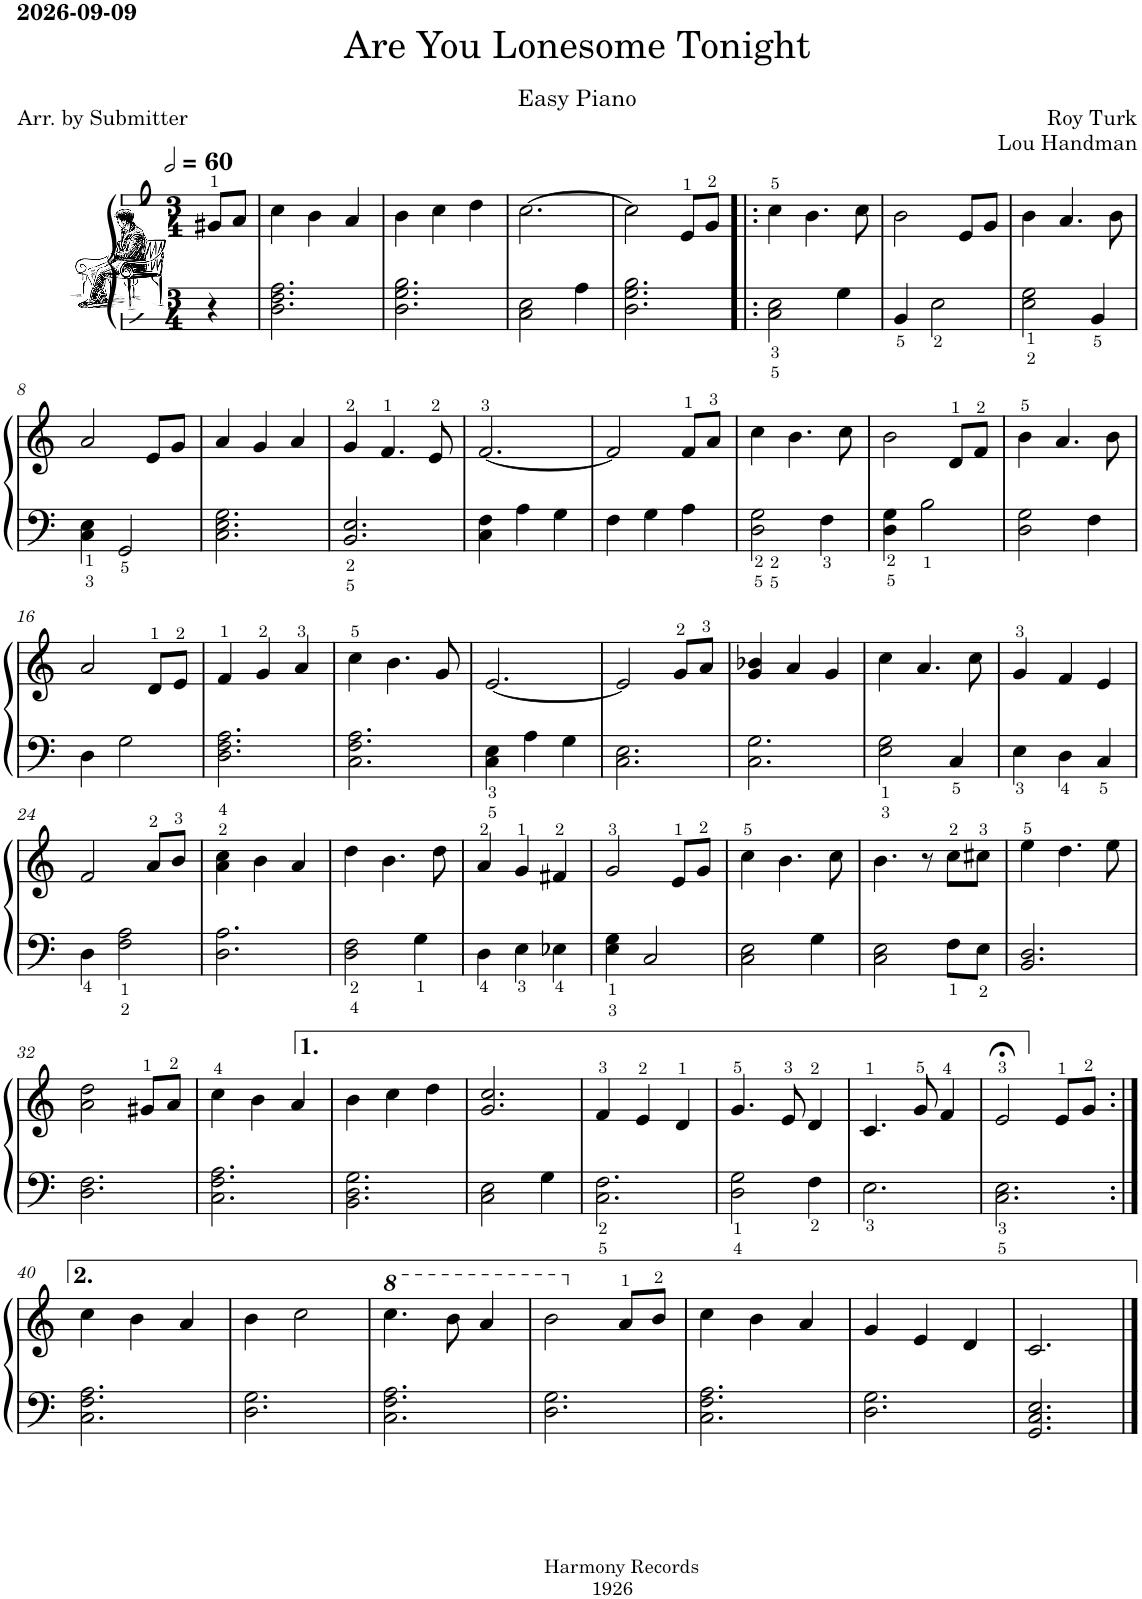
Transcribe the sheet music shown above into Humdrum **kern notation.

**kern	**kern
*part1	*part1
*staff2	*staff1
*I"Piano	*
*I'Pno	*
*clefF4	*clefG2
*k[]	*k[]
*M3/4	*M3/4
*MM120	*MM120
=	=
4r	8g#X/L
.	8a/J
=1	=1
2.D\ 2.F\ 2.A\	4cc\
.	4b\
.	4a/
=2	=2
2.D\ 2.G\ 2.B\	4b\
.	4cc\
.	4dd\
=3	=3
2C\ 2E\	[2.cc\
4A\	.
=4	=4
2.D\ 2.G\ 2.B\	2cc\]
.	8e/L
.	8g/J
=5!|:	=5!|:
2C\ 2E\	4cc\
.	4.b\
4G\	.
.	8cc\
=6	=6
4BB/	2b\
2E\	.
.	8e/L
.	8g/J
=7	=7
2E\ 2G\	4b\
.	4.a/
4BB/	.
.	8b\
!!LO:LB:g=z
=8	=8
4C\ 4E\	2a/
2GG/	.
.	8e/L
.	8g/J
=9	=9
2.C\ 2.E\ 2.G\	4a/
.	4g/
.	4a/
=10	=10
2.BB/ 2.E/	4g/
.	4.f/
.	8e/
=11	=11
4C\ 4F\	[2.f/
4A\	.
4G\	.
=12	=12
4F\	2f/]
4G\	.
4A\	8f/L
.	8a/J
=13	=13
2D\ 2G\	4cc\
.	4.b\
4F\	.
.	8cc\
=14	=14
4D\ 4G\	2b\
2B\	.
.	8d/L
.	8f/J
=15	=15
2D\ 2G\	4b\
.	4.a/
4F\	.
.	8b\
!!LO:LB:g=z
=16	=16
4D\	2a/
2G\	.
.	8d/L
.	8e/J
=17	=17
2.D\ 2.F\ 2.A\	4f/
.	4g/
.	4a/
=18	=18
2.C\ 2.F\ 2.A\	4cc\
.	4.b\
.	8g/
=19	=19
4C\ 4E\	[2.e/
4A\	.
4G\	.
=20	=20
2.C\ 2.E\	2e/]
.	8g/L
.	8a/J
=21	=21
2.C\ 2.G\	4g/ 4b-X/
.	4a/
.	4g/
=22	=22
2E\ 2G\	4cc\
.	4.a/
4C/	.
.	8cc\
=23	=23
4E\	4g/
4D\	4f/
4C/	4e/
!!LO:LB:g=z
=24	=24
4D\	2f/
2F\ 2A\	.
.	8a/L
.	8b/J
=25	=25
2.D\ 2.A\	4a\ 4cc\
.	4b\
.	4a/
=26	=26
2D\ 2F\	4dd\
.	4.b\
4G\	.
.	8dd\
=27	=27
4D\	4a/
4E\	4g/
4E-X\	4f#X/
=28	=28
4E\ 4G\	2g/
2C/	.
.	8e/L
.	8g/J
=29	=29
2C\ 2E\	4cc\
.	4.b\
4G\	.
.	8cc\
=30	=30
2C\ 2E\	4.b\
.	8r
8F\L	8cc\L
8E\J	8cc#X\J
=31	=31
2.BB/ 2.D/	4ee\
.	4.dd\
.	8ee\
!!LO:LB:g=z
=32	=32
2.D\ 2.F\	2a\ 2dd\
.	8g#X/L
.	8a/J
=33	=33
2.C\ 2.F\ 2.A\	4cc\
.	4b\
.	4a/
=34	=34
2.BB\ 2.D\ 2.G\	4b\
.	4cc\
.	4dd\
=35	=35
2C\ 2E\	2.g/ 2.cc/
4G\	.
=36	=36
2.C\ 2.F\	4f/
.	4e/
.	4d/
=37	=37
2D\ 2G\	4.g/
.	8e/
4F\	4d/
=38	=38
2.E\	4.c/
.	8g/
.	4f/
=39	=39
2.C\ 2.E\	2e;</
.	8e/L
.	8g/J
!!LO:LB:g=z
=40:|!	=40:|!
2.C\ 2.F\ 2.A\	4cc\
.	4b\
.	4a/
=41	=41
2.D\ 2.G\	4b\
.	2cc\
=42	=42
*	*8va
2.C\ 2.F\ 2.A\	4.ccc\
.	8bb\
.	4aa/
=43	=43
!LO:TX:b:t=Harmony Records	!
!LO:TX:b:t=1926	!
2.D\ 2.G\	2bb\
*	*X8va
.	8a/L
.	8b/J
=44	=44
2.C\ 2.F\ 2.A\	4cc\
.	4b\
.	4a/
=45	=45
2.D\ 2.G\	4g/
.	4e/
.	4d/
=46	=46
2.GG/ 2.C/ 2.E/	2.c/
==	==
*-	*-
